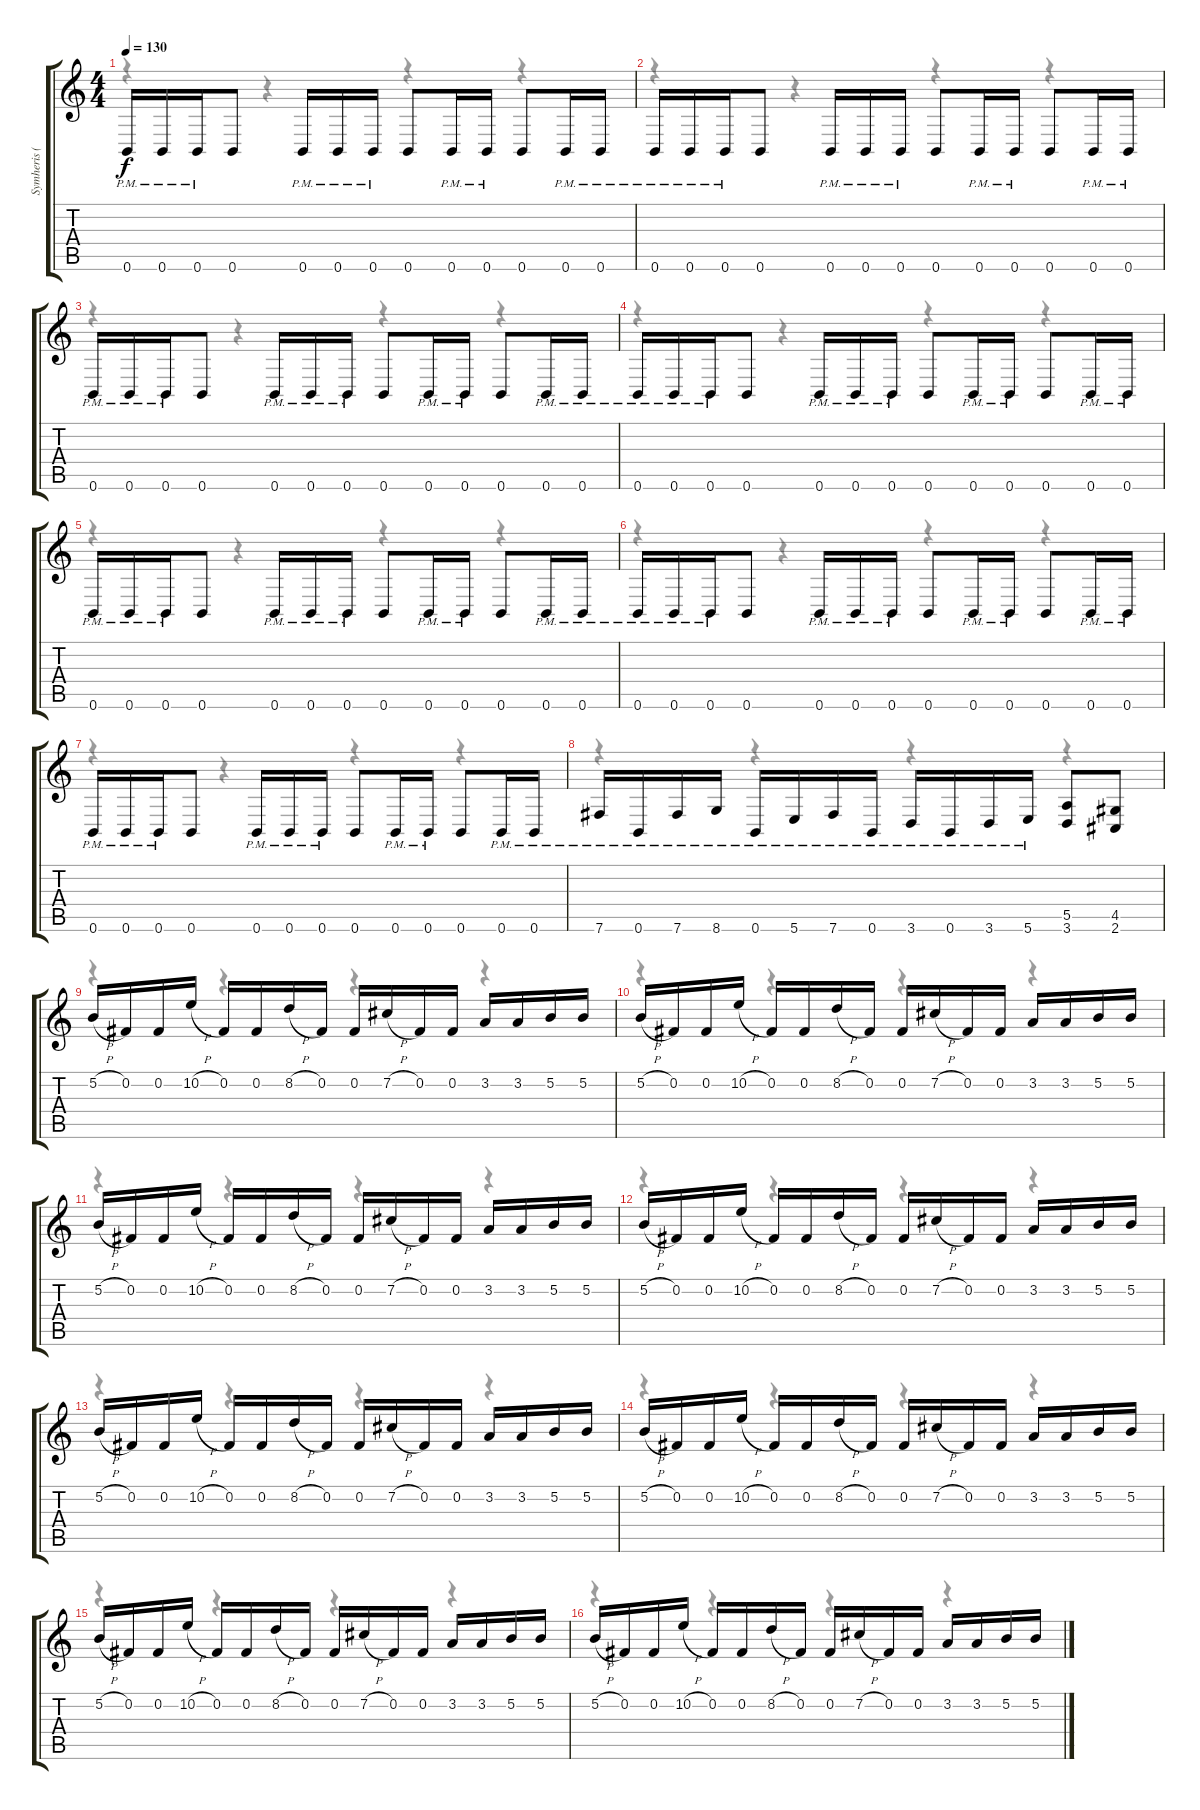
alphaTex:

\track ("Symheris (Lead)" "Symheris (") {instrument distortionguitar}
\staff {score tabs}
\tuning (B3 Gb3 D3 A2 E2 B1) {hide}
\voice
\ts (4 4)
\tempo 130
\clef g2
\ks c
0.6{pm}.16{dy f} 0.6{pm}.16 0.6{pm}.16 0.6.8 0.6{pm}.16 0.6{pm}.16 0.6{pm}.16 0.6.8 0.6{pm}.16 0.6{pm}.16 0.6.8 0.6{pm}.16 0.6{pm}.16 |
0.6{pm}.16 0.6{pm}.16 0.6{pm}.16 0.6.8 0.6{pm}.16 0.6{pm}.16 0.6{pm}.16 0.6.8 0.6{pm}.16 0.6{pm}.16 0.6.8 0.6{pm}.16 0.6{pm}.16 |
0.6{pm}.16 0.6{pm}.16 0.6{pm}.16 0.6.8 0.6{pm}.16 0.6{pm}.16 0.6{pm}.16 0.6.8 0.6{pm}.16 0.6{pm}.16 0.6.8 0.6{pm}.16 0.6{pm}.16 |
0.6{pm}.16 0.6{pm}.16 0.6{pm}.16 0.6.8 0.6{pm}.16 0.6{pm}.16 0.6{pm}.16 0.6.8 0.6{pm}.16 0.6{pm}.16 0.6.8 0.6{pm}.16 0.6{pm}.16 |
0.6{pm}.16 0.6{pm}.16 0.6{pm}.16 0.6.8 0.6{pm}.16 0.6{pm}.16 0.6{pm}.16 0.6.8 0.6{pm}.16 0.6{pm}.16 0.6.8 0.6{pm}.16 0.6{pm}.16 |
0.6{pm}.16 0.6{pm}.16 0.6{pm}.16 0.6.8 0.6{pm}.16 0.6{pm}.16 0.6{pm}.16 0.6.8 0.6{pm}.16 0.6{pm}.16 0.6.8 0.6{pm}.16 0.6{pm}.16 |
0.6{pm}.16 0.6{pm}.16 0.6{pm}.16 0.6.8 0.6{pm}.16 0.6{pm}.16 0.6{pm}.16 0.6.8 0.6{pm}.16 0.6{pm}.16 0.6.8 0.6{pm}.16 0.6{pm}.16 |
7.6{pm}.16 0.6{pm}.16 7.6{pm}.16 8.6{pm}.16 0.6{pm}.16 5.6{pm}.16 7.6{pm}.16 0.6{pm}.16 3.6{pm}.16 0.6{pm}.16 3.6{pm}.16 5.6{pm}.16 (5.5 3.6).8 (4.5 2.6).8 |
5.2{h}.16 0.2.16 0.2.16 10.2{h}.16 0.2.16 0.2.16 8.2{h}.16 0.2.16 0.2.16 7.2{h}.16 0.2.16 0.2.16 3.2.16 3.2.16 5.2.16 5.2.16 |
5.2{h}.16 0.2.16 0.2.16 10.2{h}.16 0.2.16 0.2.16 8.2{h}.16 0.2.16 0.2.16 7.2{h}.16 0.2.16 0.2.16 3.2.16 3.2.16 5.2.16 5.2.16 |
5.2{h}.16 0.2.16 0.2.16 10.2{h}.16 0.2.16 0.2.16 8.2{h}.16 0.2.16 0.2.16 7.2{h}.16 0.2.16 0.2.16 3.2.16 3.2.16 5.2.16 5.2.16 |
5.2{h}.16 0.2.16 0.2.16 10.2{h}.16 0.2.16 0.2.16 8.2{h}.16 0.2.16 0.2.16 7.2{h}.16 0.2.16 0.2.16 3.2.16 3.2.16 5.2.16 5.2.16 |
5.2{h}.16 0.2.16 0.2.16 10.2{h}.16 0.2.16 0.2.16 8.2{h}.16 0.2.16 0.2.16 7.2{h}.16 0.2.16 0.2.16 3.2.16 3.2.16 5.2.16 5.2.16 |
5.2{h}.16 0.2.16 0.2.16 10.2{h}.16 0.2.16 0.2.16 8.2{h}.16 0.2.16 0.2.16 7.2{h}.16 0.2.16 0.2.16 3.2.16 3.2.16 5.2.16 5.2.16 |
5.2{h}.16 0.2.16 0.2.16 10.2{h}.16 0.2.16 0.2.16 8.2{h}.16 0.2.16 0.2.16 7.2{h}.16 0.2.16 0.2.16 3.2.16 3.2.16 5.2.16 5.2.16 |
5.2{h}.16 0.2.16 0.2.16 10.2{h}.16 0.2.16 0.2.16 8.2{h}.16 0.2.16 0.2.16 7.2{h}.16 0.2.16 0.2.16 3.2.16 3.2.16 5.2.16 5.2.16
\voice
\clef g2
\ottava regular
\simile none
\ks c
r.4{dy f} r.4 r.4 r.4 |
r.4 r.4 r.4 r.4 |
r.4 r.4 r.4 r.4 |
r.4 r.4 r.4 r.4 |
r.4 r.4 r.4 r.4 |
r.4 r.4 r.4 r.4 |
r.4 r.4 r.4 r.4 |
r.4 r.4 r.4 r.4 |
r.4 r.4 r.4 r.4 |
r.4 r.4 r.4 r.4 |
r.4 r.4 r.4 r.4 |
r.4 r.4 r.4 r.4 |
r.4 r.4 r.4 r.4 |
r.4 r.4 r.4 r.4 |
r.4 r.4 r.4 r.4 |
r.4 r.4 r.4 r.4
